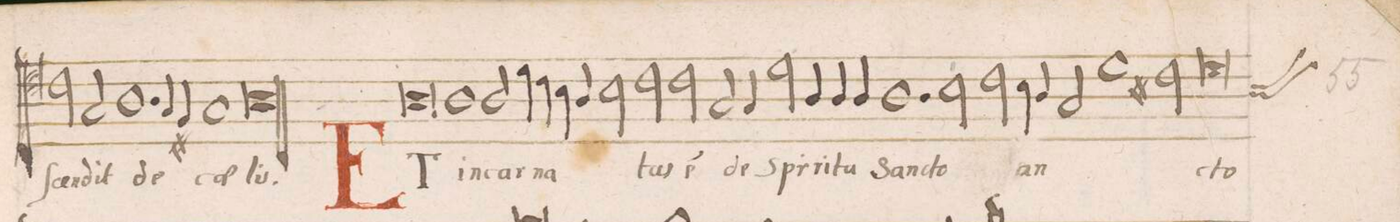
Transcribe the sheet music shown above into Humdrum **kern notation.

**kern	**text
*I"ALTVS	*
*clefC4	*
*k[]	*
*met(C|)	*
*M2/1	*
2c\	-ſcen-
2G/	-dit
1.A\	de
=72-	=72-
4G/	.
4F#X/	.
1GX/	cae-
=73-	=73-
0A\l	-lis.
=74||-	=74||-
*M2/1	*
*met(C|)	*
0A\	ET
=75-	=75-
1A\	in-
2A\	-car-
4d\	-na-
4c\	.
=76-	=76-
4B\	.
4A/	.
2B\	.
2c\	tus
2c\	(est)
=77-	=77-
2G/	.
4G/	de
2d\	Spi-
4A/	-ri-
4A/	-tu
4A/	San-
=78-	=78-
1.A\	-cto
2B\	.
=79-	=79-
2c\	.
4B\	(S)an-
4A/	.
2G/	.
1d\	.
=80-	=80-
2c#X\	.
*custos:A	*
0d\	cto
=81-	=81-
*-	*-
